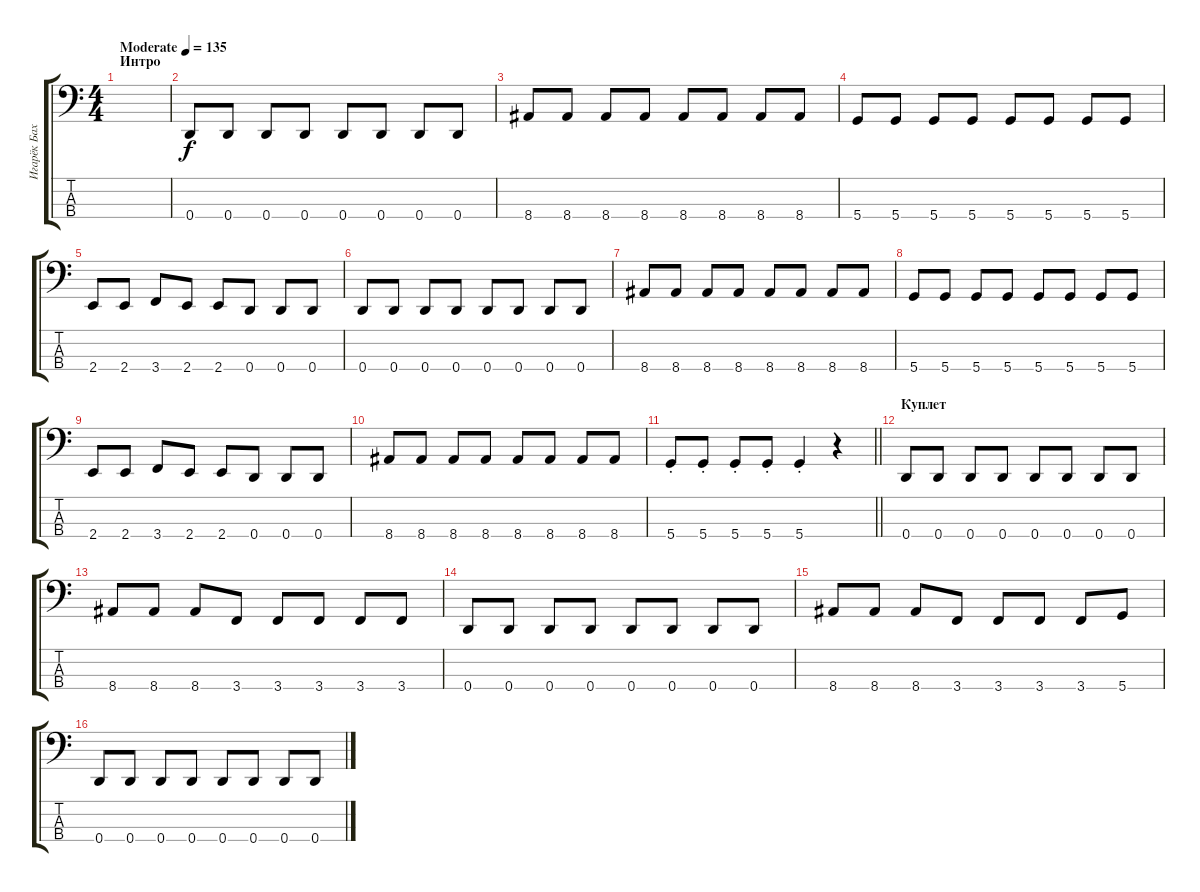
\track ("Игарёк Бах" "Игарёк Бах") {instrument electricbassfinger}
\staff {score tabs}
\tuning (G2 D2 A1 D1) {hide}
\ts (4 4)
\section ("" "Интро")
\tempo (135 "Moderate")
\clef f4
\ks c
|
0.4.8 0.4.8 0.4.8 0.4.8 0.4.8 0.4.8 0.4.8 0.4.8 |
8.4.8 8.4.8 8.4.8 8.4.8 8.4.8 8.4.8 8.4.8 8.4.8 |
5.4.8 5.4.8 5.4.8 5.4.8 5.4.8 5.4.8 5.4.8 5.4.8 |
2.4.8 2.4.8 3.4.8 2.4.8 2.4.8 0.4.8 0.4.8 0.4.8 |
0.4.8 0.4.8 0.4.8 0.4.8 0.4.8 0.4.8 0.4.8 0.4.8 |
8.4.8 8.4.8 8.4.8 8.4.8 8.4.8 8.4.8 8.4.8 8.4.8 |
5.4.8 5.4.8 5.4.8 5.4.8 5.4.8 5.4.8 5.4.8 5.4.8 |
2.4.8 2.4.8 3.4.8 2.4.8 2.4.8 0.4.8 0.4.8 0.4.8 |
8.4.8 8.4.8 8.4.8 8.4.8 8.4.8 8.4.8 8.4.8 8.4.8 |
\barLineRight lightlight
5.4{st}.8 5.4{st}.8 5.4{st}.8 5.4{st}.8 5.4{st}.4 r.4 |
\section ("" "Куплет")
0.4.8 0.4.8 0.4.8 0.4.8 0.4.8 0.4.8 0.4.8 0.4.8 |
8.4.8 8.4.8 8.4.8 3.4.8 3.4.8 3.4.8 3.4.8 3.4.8 |
0.4.8 0.4.8 0.4.8 0.4.8 0.4.8 0.4.8 0.4.8 0.4.8 |
8.4.8 8.4.8 8.4.8 3.4.8 3.4.8 3.4.8 3.4.8 5.4.8 |
0.4.8 0.4.8 0.4.8 0.4.8 0.4.8 0.4.8 0.4.8 0.4.8
